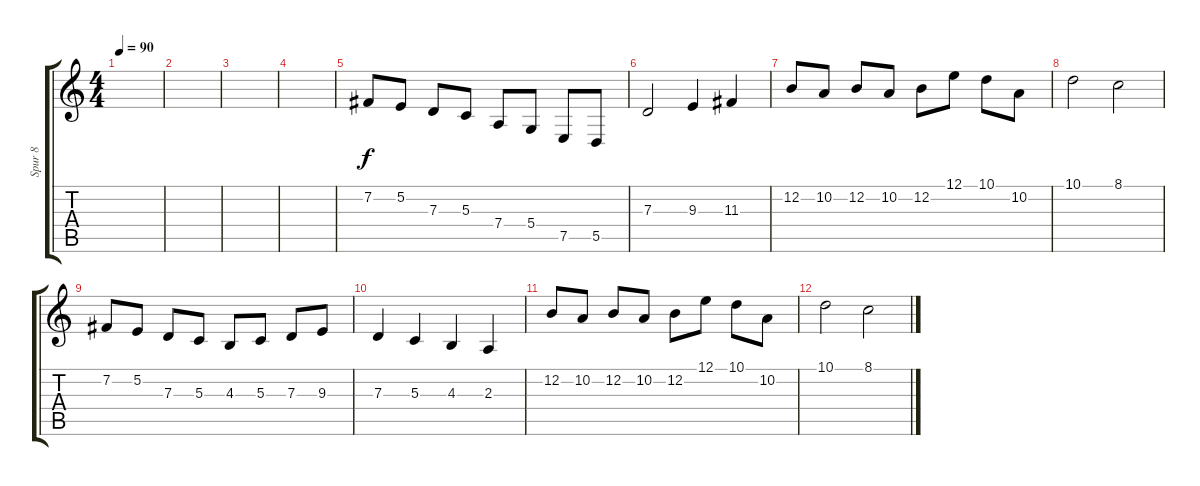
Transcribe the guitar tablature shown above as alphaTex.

\track ("Spur 8" "Spur 8") {instrument viola}
\staff {score tabs}
\tuning (E4 B3 G3 D3 A2 E2) {hide}
\ts (4 4)
\tempo 90
\clef g2
\ks c
|
|
|
|
7.2.8{instrument electricguitarjazz} 5.2.8 7.3.8 5.3.8 7.4.8 5.4.8 7.5.8 5.5.8 |
7.3.2 9.3.4 11.3.4 |
12.2.8 10.2.8 12.2.8 10.2.8 12.2.8 12.1.8 10.1.8 10.2.8 |
10.1.2 8.1.2 |
7.2.8 5.2.8 7.3.8 5.3.8 4.3.8 5.3.8 7.3.8 9.3.8 |
7.3.4 5.3.4 4.3.4 2.3.4 |
12.2.8 10.2.8 12.2.8 10.2.8 12.2.8 12.1.8 10.1.8 10.2.8 |
10.1.2 8.1.2
